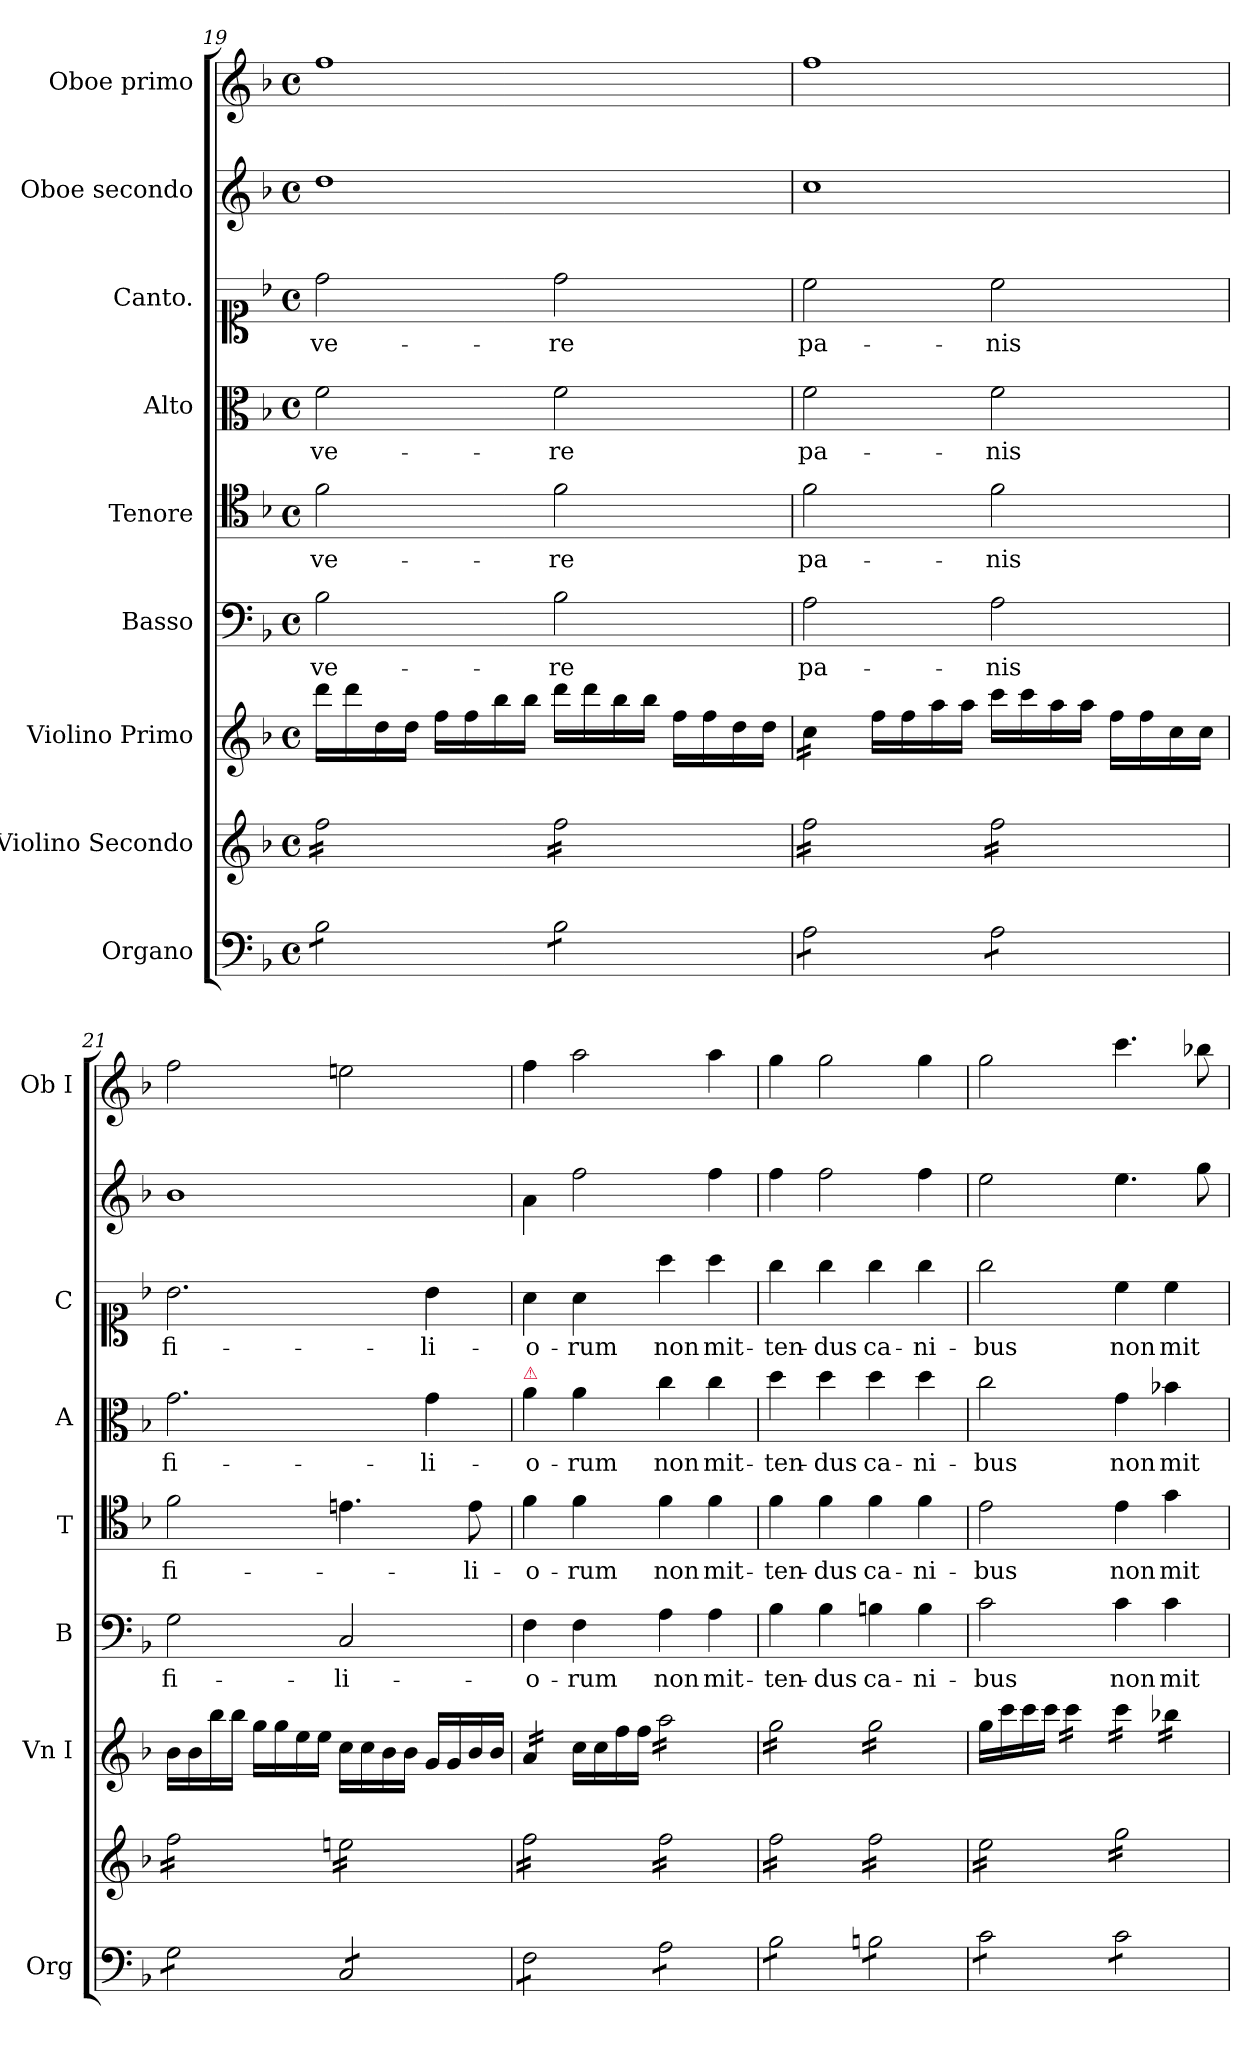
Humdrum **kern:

**kern	**kern	**kern	**kern	**text	**kern	**text	**kern	**text	**kern	**text	**kern	**kern
*part9	*part8	*part7	*part6	*part6	*part5	*part5	*part4	*part4	*part3	*part3	*part2	*part1
*staff9	*staff8	*staff7	*staff6	*staff6	*staff5	*staff5	*staff4	*staff4	*staff3	*staff3	*staff2	*staff1
*I"Organo	*I"Violino Secondo	*I"Violino Primo	*I"Basso	*	*I"Tenore	*	*I"Alto	*	*I"Canto.	*	*I"Oboe secondo	*I"Oboe primo
*I'Org	*	*I'Vn I	*I'B	*	*I'T	*	*I'A	*	*I'C	*	*	*I'Ob I
*clefF4	*clefG2	*clefG2	*clefF4	*	*clefC4	*	*clefC3	*	*clefC1	*	*clefG2	*clefG2
*k[b-]	*k[b-]	*k[b-]	*k[b-]	*	*k[b-]	*	*k[b-]	*	*k[b-]	*	*k[b-]	*k[b-]
*F:	*F:	*F:	*F:	*	*F:	*	*F:	*	*F:	*	*F:	*F:
*M4/4	*M4/4	*M4/4	*M4/4	*	*M4/4	*	*M4/4	*	*M4/4	*	*M4/4	*M4/4
*met(c)	*met(c)	*met(c)	*met(c)	*	*met(c)	*	*met(c)	*	*met(c)	*	*met(c)	*met(c)
=19	=19	=19	=19	=19	=19	=19	=19	=19	=19	=19	=19	=19
*tremolo	*	*	*	*	*	*	*	*	*	*	*	*
*	*tremolo	*	*	*	*	*	*	*	*	*	*	*
8B-\L	16ff\LL	16ddd\LL	2B-\	ve-	2f\	ve-	2f\	ve-	2dd\	ve-	1dd	1ff
.	16ff\	16ddd\	.	.	.	.	.	.	.	.	.	.
8B-\	16ff\	16dd\	.	.	.	.	.	.	.	.	.	.
.	16ff\	16dd\JJ	.	.	.	.	.	.	.	.	.	.
8B-\	16ff\	16ff\LL	.	.	.	.	.	.	.	.	.	.
.	16ff\	16ff\	.	.	.	.	.	.	.	.	.	.
8B-\J	16ff\	16bb-\	.	.	.	.	.	.	.	.	.	.
.	16ff\JJ	16bb-\JJ	.	.	.	.	.	.	.	.	.	.
8B-\L	16ff\LL	16ddd\LL	2B-\	-re	2f\	-re	2f\	-re	2dd\	-re	.	.
.	16ff\	16ddd\	.	.	.	.	.	.	.	.	.	.
8B-\	16ff\	16bb-\	.	.	.	.	.	.	.	.	.	.
.	16ff\	16bb-\JJ	.	.	.	.	.	.	.	.	.	.
8B-\	16ff\	16ff\LL	.	.	.	.	.	.	.	.	.	.
.	16ff\	16ff\	.	.	.	.	.	.	.	.	.	.
8B-\J	16ff\	16dd\	.	.	.	.	.	.	.	.	.	.
.	16ff\JJ	16dd\JJ	.	.	.	.	.	.	.	.	.	.
=20	=20	=20	=20	=20	=20	=20	=20	=20	=20	=20	=20	=20
*	*	*tremolo	*	*	*	*	*	*	*	*	*	*
8A\L	16ff\LL	16cc\LL	2A\	pa-	2f\	pa-	2f\	pa-	2cc\	pa-	1cc	1ff
.	16ff\	16cc\	.	.	.	.	.	.	.	.	.	.
8A\	16ff\	16cc\	.	.	.	.	.	.	.	.	.	.
.	16ff\	16cc\JJ	.	.	.	.	.	.	.	.	.	.
*	*	*Xtremolo	*	*	*	*	*	*	*	*	*	*
8A\	16ff\	16ff\LL	.	.	.	.	.	.	.	.	.	.
.	16ff\	16ff\	.	.	.	.	.	.	.	.	.	.
8A\J	16ff\	16aa\	.	.	.	.	.	.	.	.	.	.
.	16ff\JJ	16aa\JJ	.	.	.	.	.	.	.	.	.	.
8A\L	16ff\LL	16ccc\LL	2A\	-nis	2f\	-nis	2f\	-nis	2cc\	-nis	.	.
.	16ff\	16ccc\	.	.	.	.	.	.	.	.	.	.
8A\	16ff\	16aa\	.	.	.	.	.	.	.	.	.	.
.	16ff\	16aa\JJ	.	.	.	.	.	.	.	.	.	.
8A\	16ff\	16ff\LL	.	.	.	.	.	.	.	.	.	.
.	16ff\	16ff\	.	.	.	.	.	.	.	.	.	.
8A\J	16ff\	16cc\	.	.	.	.	.	.	.	.	.	.
.	16ff\JJ	16cc\JJ	.	.	.	.	.	.	.	.	.	.
=21	=21	=21	=21	=21	=21	=21	=21	=21	=21	=21	=21	=21
8G\L	16ff\LL	16b-\LL	2G\	fi-	2f\	fi-	2.g\	fi-	2.b-\	fi-	1b-	2ff\
.	16ff\	16b-\	.	.	.	.	.	.	.	.	.	.
8G\	16ff\	16bb-\	.	.	.	.	.	.	.	.	.	.
.	16ff\	16bb-\JJ	.	.	.	.	.	.	.	.	.	.
8G\	16ff\	16gg\LL	.	.	.	.	.	.	.	.	.	.
.	16ff\	16gg\	.	.	.	.	.	.	.	.	.	.
8G\J	16ff\	16ee\	.	.	.	.	.	.	.	.	.	.
.	16ff\JJ	16ee\JJ	.	.	.	.	.	.	.	.	.	.
8C/L	16een\LL	16cc\LL	2C/	-li-	4.en\	.	.	.	.	.	.	2een\
.	16een\	16cc\	.	.	.	.	.	.	.	.	.	.
8C/	16een\	16b-\	.	.	.	.	.	.	.	.	.	.
.	16een\	16b-\JJ	.	.	.	.	.	.	.	.	.	.
8C/	16een\	16g/LL	.	.	.	.	4g\	-li-	4b-\	-li-	.	.
.	16een\	16g/	.	.	.	.	.	.	.	.	.	.
8C/J	16een\	16b-/	.	.	8e\	-li-	.	.	.	.	.	.
.	16een\JJ	16b-/JJ	.	.	.	.	.	.	.	.	.	.
=22	=22	=22	=22	=22	=22	=22	=22	=22	=22	=22	=22	=22
!	!	!	!	!	!	!	!LO:TX:a:color=crimson:t=⚠	!	!	!	!	!
*	*	*tremolo	*	*	*	*	*	*	*	*	*	*
8F\L	16ff\LL	16a/LL	4F\	-o-	4f\	-o-	4a\	-o-	4a\	-o-	4a\	4ff\
.	16ff\	16a/	.	.	.	.	.	.	.	.	.	.
8F\	16ff\	16a/	.	.	.	.	.	.	.	.	.	.
.	16ff\	16a/JJ	.	.	.	.	.	.	.	.	.	.
*	*	*Xtremolo	*	*	*	*	*	*	*	*	*	*
8F\	16ff\	16cc\LL	4F\	-rum	4f\	-rum	4a\	-rum	4a\	-rum	2ff\	2aa\
.	16ff\	16cc\	.	.	.	.	.	.	.	.	.	.
8F\J	16ff\	16ff\	.	.	.	.	.	.	.	.	.	.
.	16ff\JJ	16ff\JJ	.	.	.	.	.	.	.	.	.	.
*	*	*tremolo	*	*	*	*	*	*	*	*	*	*
8A\L	16ff\LL	16aa\LL	4A\	non	4f\	non	4cc\	non	4aa\	non	.	.
.	16ff\	16aa\	.	.	.	.	.	.	.	.	.	.
8A\	16ff\	16aa\	.	.	.	.	.	.	.	.	.	.
.	16ff\	16aa\	.	.	.	.	.	.	.	.	.	.
8A\	16ff\	16aa\	4A\	mit-	4f\	mit-	4cc\	mit-	4aa\	mit-	4ff\	4aa\
.	16ff\	16aa\	.	.	.	.	.	.	.	.	.	.
8A\J	16ff\	16aa\	.	.	.	.	.	.	.	.	.	.
.	16ff\JJ	16aa\JJ	.	.	.	.	.	.	.	.	.	.
=23	=23	=23	=23	=23	=23	=23	=23	=23	=23	=23	=23	=23
8B-\L	16ff\LL	16gg\LL	4B-\	-ten-	4f\	-ten-	4dd\	-ten-	4gg\	-ten-	4ff\	4gg\
.	16ff\	16gg\	.	.	.	.	.	.	.	.	.	.
8B-\	16ff\	16gg\	.	.	.	.	.	.	.	.	.	.
.	16ff\	16gg\	.	.	.	.	.	.	.	.	.	.
8B-\	16ff\	16gg\	4B-\	-dus	4f\	-dus	4dd\	-dus	4gg\	-dus	2ff\	2gg\
.	16ff\	16gg\	.	.	.	.	.	.	.	.	.	.
8B-\J	16ff\	16gg\	.	.	.	.	.	.	.	.	.	.
.	16ff\JJ	16gg\JJ	.	.	.	.	.	.	.	.	.	.
8Bn\L	16ff\LL	16gg\LL	4Bn\	ca-	4f\	ca-	4dd\	ca-	4gg\	ca-	.	.
.	16ff\	16gg\	.	.	.	.	.	.	.	.	.	.
8Bn\	16ff\	16gg\	.	.	.	.	.	.	.	.	.	.
.	16ff\	16gg\	.	.	.	.	.	.	.	.	.	.
8Bn\	16ff\	16gg\	4B\	-ni-	4f\	-ni-	4dd\	-ni-	4gg\	-ni-	4ff\	4gg\
.	16ff\	16gg\	.	.	.	.	.	.	.	.	.	.
8Bn\J	16ff\	16gg\	.	.	.	.	.	.	.	.	.	.
.	16ff\JJ	16gg\JJ	.	.	.	.	.	.	.	.	.	.
*	*	*Xtremolo	*	*	*	*	*	*	*	*	*	*
=24	=24	=24	=24	=24	=24	=24	=24	=24	=24	=24	=24	=24
8c\L	16ee\LL	16gg\LL	2c\	-bus	2e\	-bus	2cc\	-bus	2gg\	-bus	2ee\	2gg\
.	16ee\	16ccc\	.	.	.	.	.	.	.	.	.	.
8c\	16ee\	16ccc\	.	.	.	.	.	.	.	.	.	.
.	16ee\	16ccc\JJ	.	.	.	.	.	.	.	.	.	.
*	*	*tremolo	*	*	*	*	*	*	*	*	*	*
8c\	16ee\	16ccc\LL	.	.	.	.	.	.	.	.	.	.
.	16ee\	16ccc\	.	.	.	.	.	.	.	.	.	.
8c\J	16ee\	16ccc\	.	.	.	.	.	.	.	.	.	.
.	16ee\JJ	16ccc\JJ	.	.	.	.	.	.	.	.	.	.
8c\L	16gg\LL	16ccc\LL	4c\	non	4e\	non	4g\	non	4cc\	non	4.ee\	4.ccc\
.	16gg\	16ccc\	.	.	.	.	.	.	.	.	.	.
8c\	16gg\	16ccc\	.	.	.	.	.	.	.	.	.	.
.	16gg\	16ccc\JJ	.	.	.	.	.	.	.	.	.	.
8c\	16gg\	16bb-X\LL	4c\	mit-	4g\	mit-	4b-X\	mit-	4cc\	mit-	.	.
.	16gg\	16bb-X\	.	.	.	.	.	.	.	.	.	.
8c\J	16gg\	16bb-X\	.	.	.	.	.	.	.	.	8gg\	8bb-X\
*Xtremolo	*	*	*	*	*	*	*	*	*	*	*	*
.	16gg\JJ	16bb-X\JJ	.	.	.	.	.	.	.	.	.	.
*	*	*Xtremolo	*	*	*	*	*	*	*	*	*	*
*	*Xtremolo	*	*	*	*	*	*	*	*	*	*	*
=	=	=	=	=	=	=	=	=	=	=	=	=
*-	*-	*-	*-	*-	*-	*-	*-	*-	*-	*-	*-	*-
